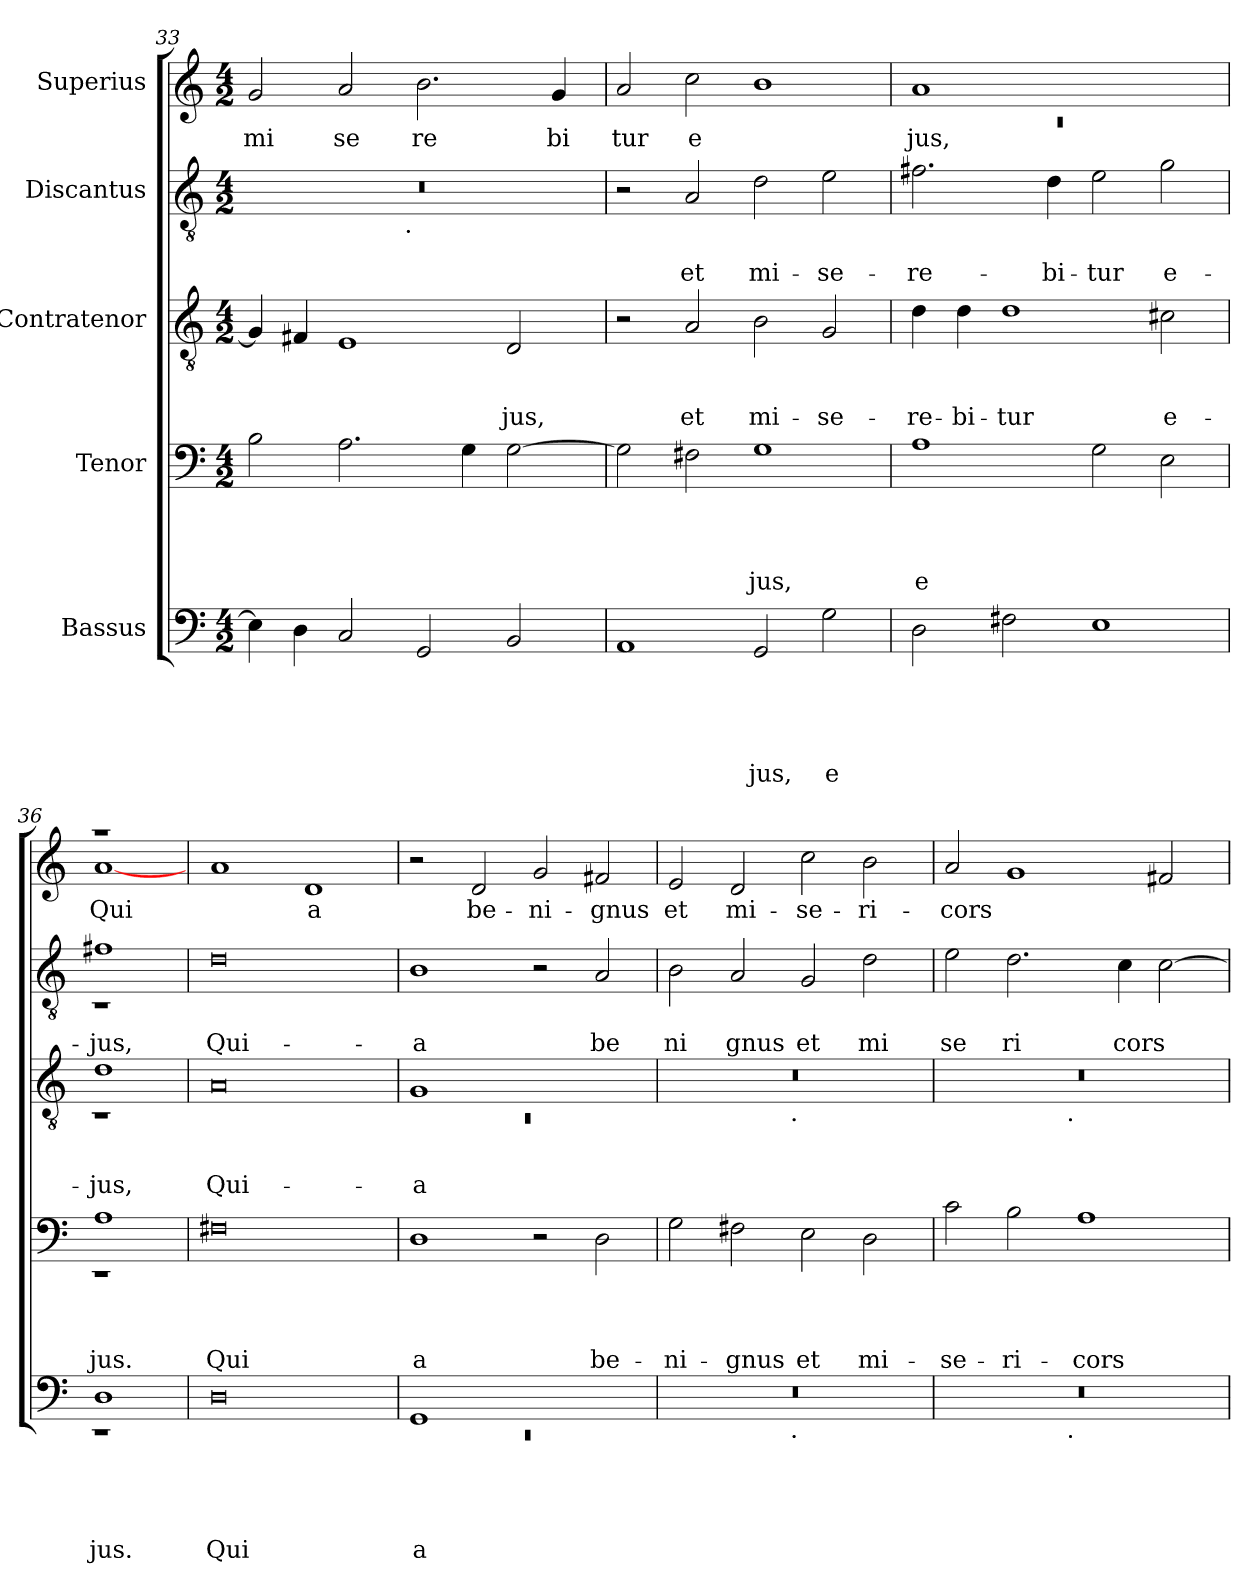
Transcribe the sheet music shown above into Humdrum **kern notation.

**kern	**text	**text	**text	**text	**text	**kern	**text	**text	**text	**text	**kern	**text	**text	**text	**kern	**text	**text	**kern	**text
*part5	*part5	*part5	*part5	*part5	*part5	*part4	*part4	*part4	*part4	*part4	*part3	*part3	*part3	*part3	*part2	*part2	*part2	*part1	*part1
*staff5	*staff5	*staff5	*staff5	*staff5	*staff5	*staff4	*staff4	*staff4	*staff4	*staff4	*staff3	*staff3	*staff3	*staff3	*staff2	*staff2	*staff2	*staff1	*staff1
*I"Bassus	*	*	*	*	*	*I"Tenor	*	*	*	*	*I"Contratenor	*	*	*	*I"Discantus	*	*	*I"Superius	*
*clefF4	*	*	*	*	*	*clefF4	*	*	*	*	*clefGv2	*	*	*	*clefGv2	*	*	*clefG2	*
*k[]	*	*	*	*	*	*k[]	*	*	*	*	*k[]	*	*	*	*k[]	*	*	*k[]	*
*C:	*	*	*	*	*	*C:	*	*	*	*	*C:	*	*	*	*C:	*	*	*C:	*
*M4/2	*	*	*	*	*	*M4/2	*	*	*	*	*M4/2	*	*	*	*M4/2	*	*	*M4/2	*
=33	=33	=33	=33	=33	=33	=33	=33	=33	=33	=33	=33	=33	=33	=33	=33	=33	=33	=33	=33
!	!	!	!	!	!	!	!	!	!	!	!	!	!	!	!	!	!	!	!LO:LY:b
*	*	*	*	*	*	*	*	*	*	*	*	*	*	*	*^	*	*	*	*
4E\]	.	.	.	.	.	2B\	.	.	.	.	4G/]	.	.	.	0r	2ryy	.	.	2g/	mi
4D\	.	.	.	.	.	.	.	.	.	.	4F#X/	.	.	.	.	.	.	.	.	.
!	!	!	!	!	!	!	!	!	!	!	!	!	!	!	!	!	!	!	!	!LO:LY:b
2C/	.	.	.	.	.	2.A\	.	.	.	.	1E	.	.	.	.	4...ryy	.	.	2a/	se
!	!	!	!	!	!	!	!	!	!	!	!	!	!	!	!	!LO:TX:b:t=.	!	!	!	!
.	.	.	.	.	.	.	.	.	.	.	.	.	.	.	.	1ryy	.	.	.	.
!	!	!	!	!	!	!	!	!	!	!	!	!	!	!	!	!	!	!	!	!LO:LY:b
2GG/	.	.	.	.	.	.	.	.	.	.	.	.	.	.	.	.	.	.	2.b\	re
.	.	.	.	.	.	4G\	.	.	.	.	.	.	.	.	.	.	.	.	.	.
!	!	!	!	!	!	!	!	!	!	!	!	!	!	!LO:LY:b	!	!	!	!	!	!
2BB/	.	.	.	.	.	[>2G\	.	.	.	.	2D/	.	.	-jus,	.	.	.	.	.	.
!	!	!	!	!	!	!	!	!	!	!	!	!	!	!	!	!	!	!	!	!LO:LY:b
.	.	.	.	.	.	.	.	.	.	.	.	.	.	.	.	.	.	.	4g/	bi
.	.	.	.	.	.	.	.	.	.	.	.	.	.	.	.	32ryy	.	.	.	.
=34	=34	=34	=34	=34	=34	=34	=34	=34	=34	=34	=34	=34	=34	=34	=34	=34	=34	=34	=34	=34
!	!	!	!	!	!	!	!	!	!	!	!	!	!	!	!	!	!	!	!	!LO:LY:b
*	*	*	*	*	*	*	*	*	*	*	*	*	*	*	*v	*v	*	*	*	*
1AA	.	.	.	.	.	2G\]	.	.	.	.	2r	.	.	.	2r	.	.	2a/	tur
!	!	!	!	!	!	!	!	!	!	!	!	!	!	!LO:LY:b	!	!	!LO:LY:b	!	!LO:LY:b
.	.	.	.	.	.	2F#X\	.	.	.	.	2A/	.	.	et	2A/	.	et	2cc\	e
!	!	!	!	!	!LO:LY:b	!	!	!	!	!LO:LY:b	!	!	!	!LO:LY:b	!	!	!LO:LY:b	!	!
2GG/	.	.	.	.	jus,	1G	.	.	.	jus,	2B\	.	.	mi-	2d\	.	mi-	1b	.
!	!	!	!	!	!LO:LY:b	!	!	!	!	!	!	!	!	!LO:LY:b	!	!	!LO:LY:b	!	!
2G\	.	.	.	.	e	.	.	.	.	.	2G/	.	.	-se-	2e\	.	-se-	.	.
=35	=35	=35	=35	=35	=35	=35	=35	=35	=35	=35	=35	=35	=35	=35	=35	=35	=35	=35	=35
*	*	*	*	*	*	*	*	*	*	*	*	*	*	*	*	*	*	*^	*
!	!	!	!	!	!	!	!	!	!	!LO:LY:b:rj	!	!	!	!LO:LY:b	!	!	!LO:LY:b	!	!LO:N:vis=1	!LO:LY:b
2D\	.	.	.	.	.	1A	.	.	.	e	4d\	.	.	-re-	2.f#X\	.	-re-	1a	0rc	jus,
!	!	!	!	!	!	!	!	!	!	!	!	!	!	!LO:LY:b	!	!	!	!	!	!
.	.	.	.	.	.	.	.	.	.	.	4d\	.	.	-bi-	.	.	.	.	.	.
!	!	!	!	!	!	!	!	!	!	!	!	!	!	!LO:LY:b	!	!	!	!	!	!
2F#X\	.	.	.	.	.	.	.	.	.	.	1d	.	.	-tur	.	.	.	.	.	.
!	!	!	!	!	!	!	!	!	!	!	!	!	!	!	!	!	!LO:LY:b	!	!	!
.	.	.	.	.	.	.	.	.	.	.	.	.	.	.	4d\	.	-bi-	.	.	.
!	!	!	!	!	!	!	!	!	!	!	!	!	!	!	!	!	!LO:LY:b	!	!	!
1E	.	.	.	.	.	2G\	.	.	.	.	.	.	.	.	2e\	.	-tur	1ryy	.	.
!	!	!	!	!	!	!	!	!	!	!	!	!	!	!LO:LY:b	!	!	!LO:LY:b	!	!	!
.	.	.	.	.	.	2E\	.	.	.	.	2c#X\	.	.	e-	2g\	.	e-	.	.	.
=36	=36	=36	=36	=36	=36	=36	=36	=36	=36	=36	=36	=36	=36	=36	=36	=36	=36	=36	=36	=36
!	!	!	!	!	!LO:LY:b	!	!	!	!	!LO:LY:b	!	!	!	!LO:LY:b	!	!	!LO:LY:b	!	!	!LO:LY:b
*^	*	*	*	*	*	*^	*	*	*	*	*^	*	*	*	*^	*	*	*	*	*
1D	1rEE	.	.	.	.	jus.	1A	1rEE	.	.	.	jus.	1d	1rC	.	.	-jus,	1f#X	1rC	.	-jus,	1raa	[<1a	Qui
=37	=37	=37	=37	=37	=37	=37	=37	=37	=37	=37	=37	=37	=37	=37	=37	=37	=37	=37	=37	=37	=37	=37	=37	=37
!	!	!	!	!	!	!LO:LY:b	!	!	!	!	!	!LO:LY:b	!	!	!	!	!LO:LY:b	!	!	!	!LO:LY:b	!	!	!
*v	*v	*	*	*	*	*	*	*	*	*	*	*	*v	*v	*	*	*	*v	*v	*	*	*v	*v	*
*	*	*	*	*	*	*v	*v	*	*	*	*	*	*	*	*	*	*	*	*	*
0D	.	.	.	.	Qui	0F#X	.	.	.	Qui	0A	.	.	Qui-	0d	.	Qui-	1a	.
!	!	!	!	!	!	!	!	!	!	!	!	!	!	!	!	!	!	!	!LO:LY:b
.	.	.	.	.	.	.	.	.	.	.	.	.	.	.	.	.	.	1d	a
!!LO:LB:g=z
=38	=38	=38	=38	=38	=38	=38	=38	=38	=38	=38	=38	=38	=38	=38	=38	=38	=38	=38	=38
*^	*	*	*	*	*	*	*	*	*	*	*^	*	*	*	*	*	*	*	*
!	!LO:N:vis=1	!	!	!	!	!LO:LY:b	!	!	!	!	!LO:LY:b	!	!LO:N:vis=1	!	!	!LO:LY:b	!	!	!LO:LY:b	!	!
1GG	0rEE	.	.	.	.	a	1D	.	.	.	a	1G	0rC	.	.	-a	1B	.	-a	2r	.
!	!	!	!	!	!	!	!	!	!	!	!	!	!	!	!	!	!	!	!	!	!LO:LY:b
.	.	.	.	.	.	.	.	.	.	.	.	.	.	.	.	.	.	.	.	2d/	be-
!	!	!	!	!	!	!	!	!	!	!	!	!	!	!	!	!	!	!	!	!	!LO:LY:b
1ryy	.	.	.	.	.	.	2r	.	.	.	.	1ryy	.	.	.	.	2r	.	.	2g/	-ni-
!	!	!	!	!	!	!	!	!	!	!	!LO:LY:b	!	!	!	!	!	!	!	!LO:LY:b	!	!LO:LY:b
.	.	.	.	.	.	.	2D\	.	.	.	be-	.	.	.	.	.	2A/	.	be	2f#X/	-gnus
=39	=39	=39	=39	=39	=39	=39	=39	=39	=39	=39	=39	=39	=39	=39	=39	=39	=39	=39	=39	=39	=39
!	!	!	!	!	!	!	!	!	!	!	!LO:LY:b	!	!	!	!	!	!	!	!LO:LY:b	!	!LO:LY:b
0r	2ryy	.	.	.	.	.	2G\	.	.	.	-ni-	0r	2ryy	.	.	.	2B\	.	ni	2e/	et
!	!	!	!	!	!	!	!	!	!	!	!LO:LY:b	!	!	!	!	!	!	!	!LO:LY:b	!	!LO:LY:b
.	4...ryy	.	.	.	.	.	2F#X\	.	.	.	-gnus	.	4...ryy	.	.	.	2A/	.	gnus	2d/	mi-
!	!	!	!	!	!	!	!	!	!	!	!	!	!LO:TX:b:t=.	!	!	!	!	!	!	!	!
!	!LO:TX:b:t=.	!	!	!	!	!	!	!	!	!	!	!	!	!	!	!	!	!	!	!	!
.	1ryy	.	.	.	.	.	.	.	.	.	.	.	1ryy	.	.	.	.	.	.	.	.
!	!	!	!	!	!	!	!	!	!	!	!LO:LY:b	!	!	!	!	!	!	!	!LO:LY:b	!	!LO:LY:b
.	.	.	.	.	.	.	2E\	.	.	.	et	.	.	.	.	.	2G/	.	et	2cc\	-se-
!	!	!	!	!	!	!	!	!	!	!	!LO:LY:b	!	!	!	!	!	!	!	!LO:LY:b	!	!LO:LY:b
.	.	.	.	.	.	.	2D\	.	.	.	mi-	.	.	.	.	.	2d\	.	mi	2b\	-ri-
.	32ryy	.	.	.	.	.	.	.	.	.	.	.	32ryy	.	.	.	.	.	.	.	.
=40	=40	=40	=40	=40	=40	=40	=40	=40	=40	=40	=40	=40	=40	=40	=40	=40	=40	=40	=40	=40	=40
!	!	!	!	!	!	!	!	!	!	!	!LO:LY:b	!	!	!	!	!	!	!	!LO:LY:b	!	!LO:LY:b
0r	2ryy	.	.	.	.	.	2c\	.	.	.	-se-	0r	2ryy	.	.	.	2e\	.	se	2a/	-cors
!	!	!	!	!	!	!	!	!	!	!	!LO:LY:b	!	!	!	!	!	!	!	!LO:LY:b	!	!
.	4...ryy	.	.	.	.	.	2B\	.	.	.	-ri-	.	4...ryy	.	.	.	2.d\	.	ri	1g	.
!	!	!	!	!	!	!	!	!	!	!	!	!	!LO:TX:b:t=.	!	!	!	!	!	!	!	!
!	!LO:TX:b:t=.	!	!	!	!	!	!	!	!	!	!	!	!	!	!	!	!	!	!	!	!
.	1ryy	.	.	.	.	.	.	.	.	.	.	.	1ryy	.	.	.	.	.	.	.	.
!	!	!	!	!	!	!	!	!	!	!	!LO:LY:b	!	!	!	!	!	!	!	!	!	!
.	.	.	.	.	.	.	1A	.	.	.	-cors	.	.	.	.	.	.	.	.	.	.
!	!	!	!	!	!	!	!	!	!	!	!	!	!	!	!	!	!	!	!LO:LY:b	!	!
.	.	.	.	.	.	.	.	.	.	.	.	.	.	.	.	.	4c\	.	cors	.	.
.	.	.	.	.	.	.	.	.	.	.	.	.	.	.	.	.	[>2c\	.	.	2f#X/	.
.	32ryy	.	.	.	.	.	.	.	.	.	.	.	32ryy	.	.	.	.	.	.	.	.
*v	*v	*	*	*	*	*	*	*	*	*	*	*v	*v	*	*	*	*	*	*	*	*
=	=	=	=	=	=	=	=	=	=	=	=	=	=	=	=	=	=	=	=
*-	*-	*-	*-	*-	*-	*-	*-	*-	*-	*-	*-	*-	*-	*-	*-	*-	*-	*-	*-
